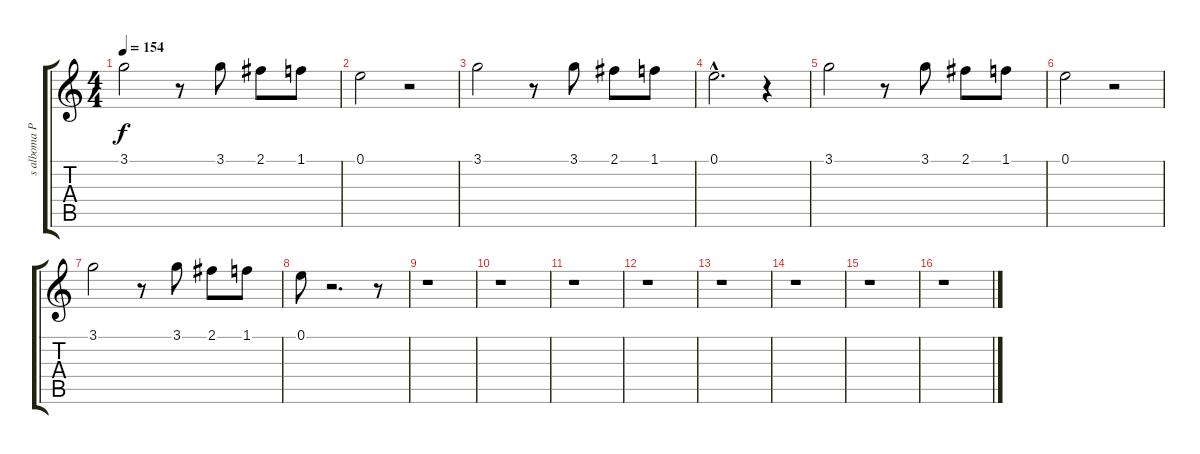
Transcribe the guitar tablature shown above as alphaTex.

\track ("s alboma PMML" "s alboma P") {instrument synthbass2}
\staff {score tabs}
\tuning (E4 B3 G3 D3 A2 E2) {hide}
\ts (4 4)
\tempo 154
\clef g2
\ks c
3.1.2{dy f instrument synthbass2} r.8 3.1.8{volume 15} 2.1.8 1.1.8{volume 12} |
0.1.2{volume 11} r.2 |
3.1.2{volume 15} r.8 3.1.8{volume 16} 2.1.8 1.1.8 |
0.1{hac}.2{d volume 14} r.4 |
3.1.2{volume 16} r.8 3.1.8{volume 16} 2.1.8 1.1.8{volume 14} |
0.1.2{volume 10} r.2 |
3.1.2{volume 16} r.8 3.1.8{volume 16} 2.1.8 1.1.8 |
0.1.8 r.2{d} r.8 |
r.1 |
r.1 |
r.1 |
r.1 |
r.1 |
r.1 |
r.1 |
r.1
